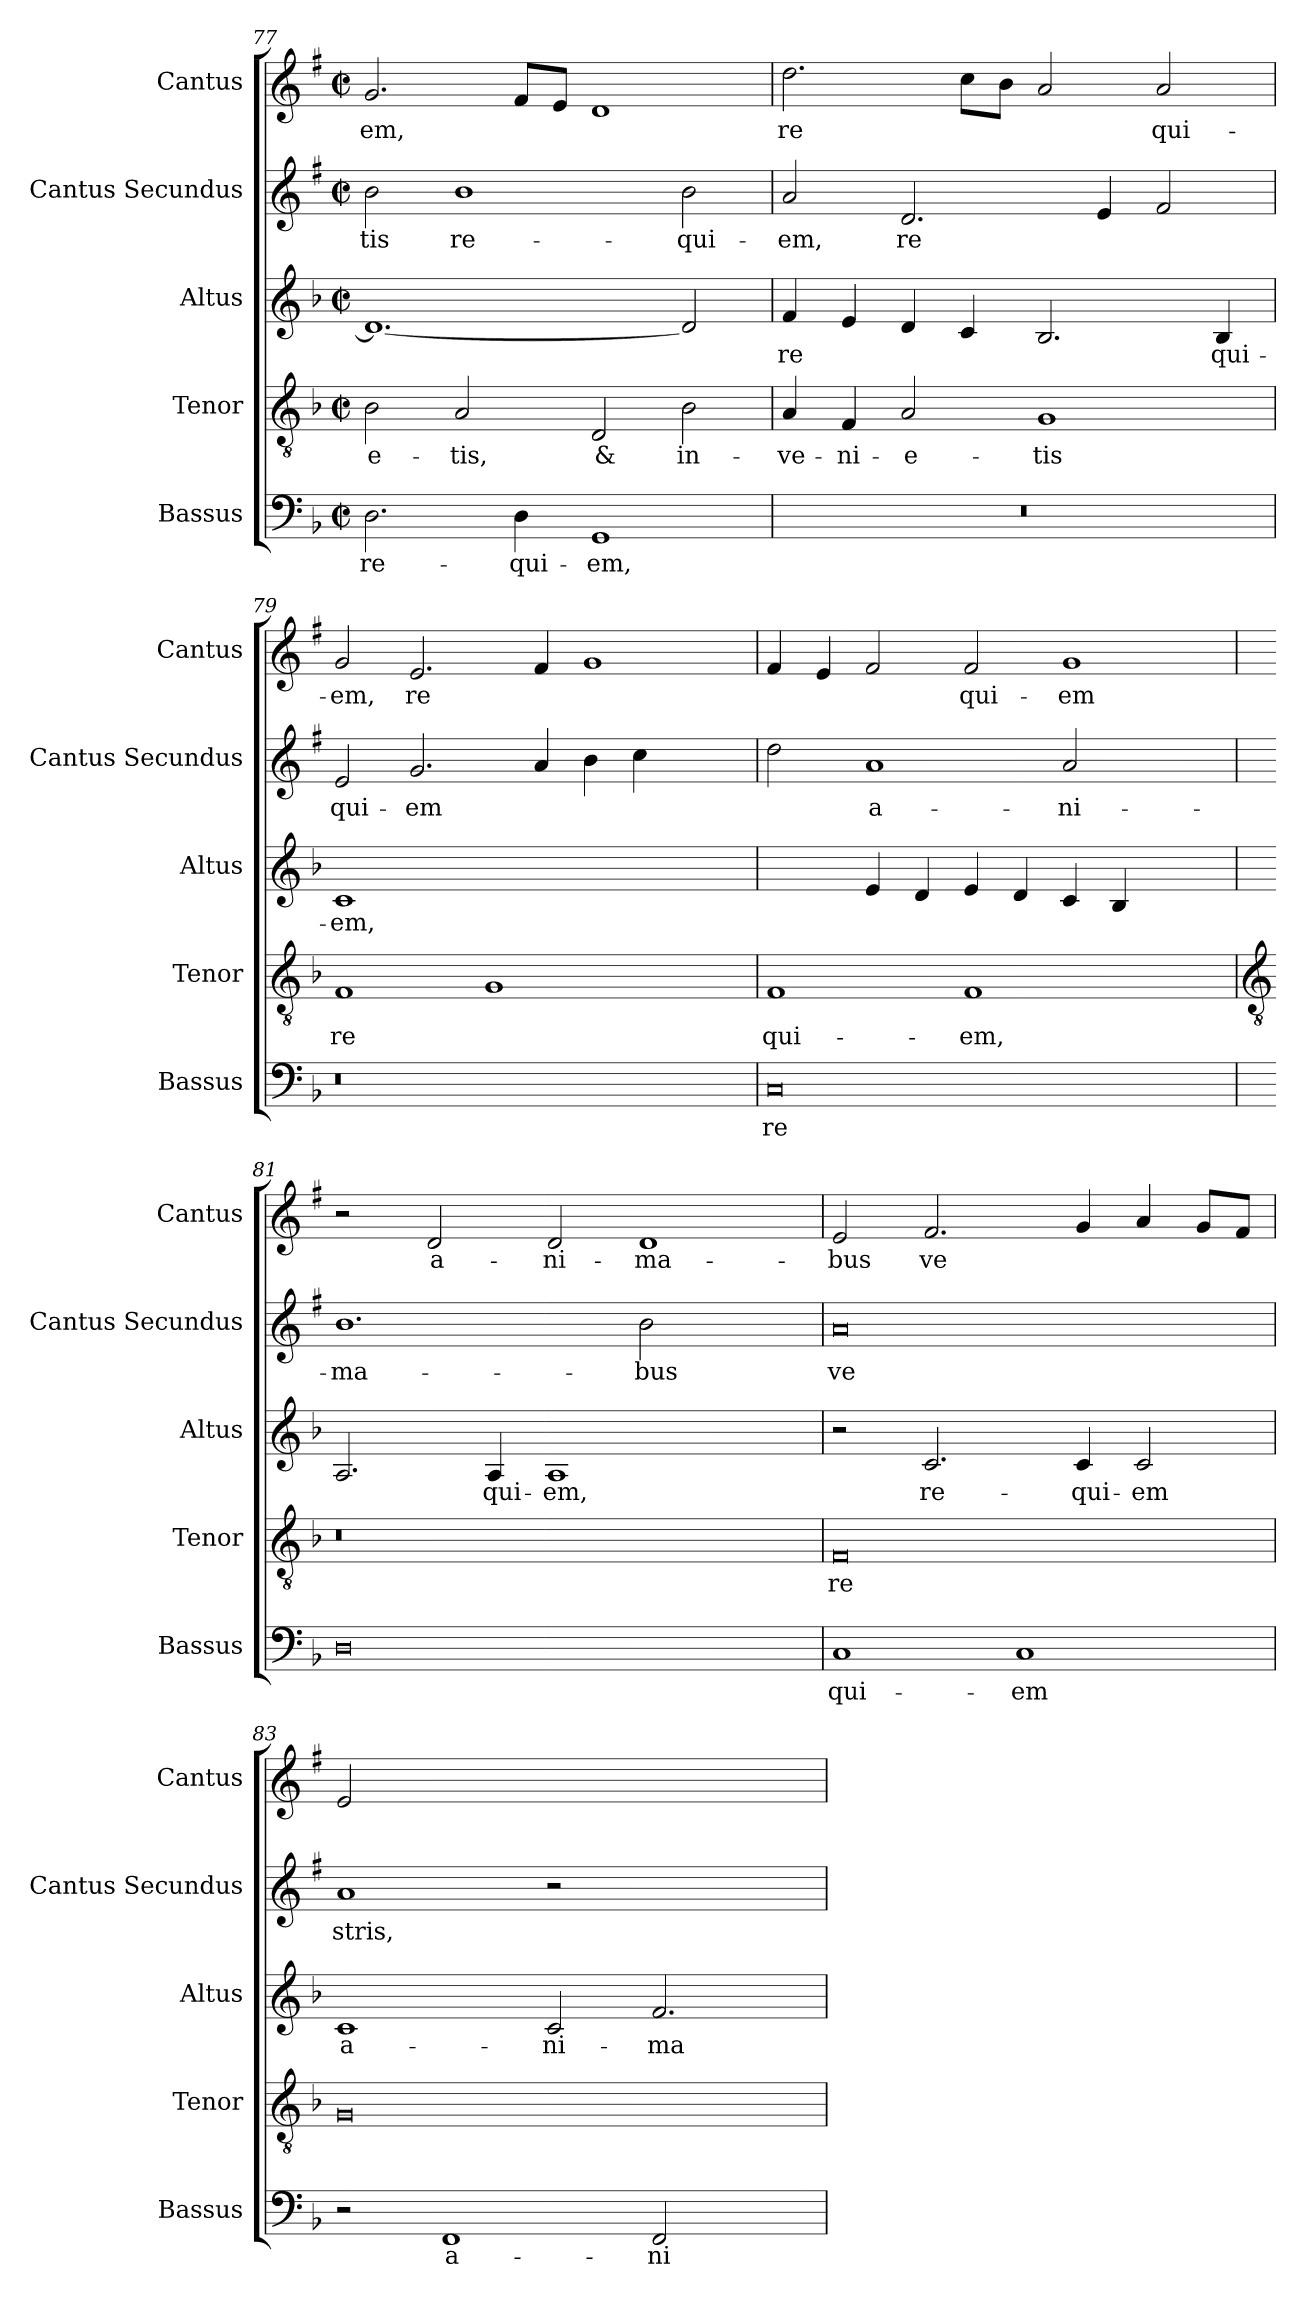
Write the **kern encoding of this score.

**kern	**text	**kern	**text	**kern	**text	**kern	**text	**kern	**text
*part5	*part5	*part4	*part4	*part3	*part3	*part2	*part2	*part1	*part1
*staff5	*staff5	*staff4	*staff4	*staff3	*staff3	*staff2	*staff2	*staff1	*staff1
*I"Bassus	*	*I"Tenor	*	*I"Altus	*	*I"Cantus Secundus	*	*I"Cantus	*
*I'Bassus	*	*I'Tenor	*	*I'Altus	*	*I'Cantus Secundus	*	*I'Cantus	*
*clefF4	*	*clefGv2	*	*clefG2	*	*clefG2	*	*clefG2	*
*	*	*	*	*	*	*ITrd1c2	*	*ITrd1c2	*
*k[b-]	*	*k[b-]	*	*k[b-]	*	*k[b-]	*	*k[b-]	*
*F:	*	*F:	*	*F:	*	*F:	*	*F:	*
*M4/2	*	*M4/2	*	*M4/2	*	*M4/2	*	*M4/2	*
*met(c|)	*	*met(c|)	*	*met(c|)	*	*met(c|)	*	*met(c|)	*
=77	=77	=77	=77	=77	=77	=77	=77	=77	=77
!	!LO:LY:b	!	!LO:LY:b	!	!	!	!LO:LY:b	!	!LO:LY:b
2.D	re-	2B-	-e-	1.d_	.	2a	-tis	2.f/	-em,
!	!	!	!LO:LY:b	!	!	!	!LO:LY:b	!	!
.	.	2A	-tis,	.	.	1a	re-	.	.
!	!LO:LY:b	!	!	!	!	!	!	!	!
4D	-qui-	.	.	.	.	.	.	8e/L	.
.	.	.	.	.	.	.	.	8d/J	.
!	!LO:LY:b	!	!LO:LY:b	!	!	!	!	!	!
1GG	-em,	2D	&	.	.	.	.	1c/	.
!	!	!	!LO:LY:b	!	!	!	!LO:LY:b	!	!
.	.	2B-	in-	2d]	.	2a	-qui-	.	.
!!LO:LB:g=z
=78	=78	=78	=78	=78	=78	=78	=78	=78	=78
!	!	!	!LO:LY:b	!	!LO:LY:b	!	!LO:LY:b	!	!LO:LY:b
0r	.	4A	-ve-	4f	re	2g	-em,	2.cc\	re
!	!	!	!LO:LY:b	!	!	!	!	!	!
.	.	4F	-ni-	4e	.	.	.	.	.
!	!	!	!LO:LY:b	!	!	!	!LO:LY:b	!	!
.	.	2A	-e-	4d	.	2.c	re	.	.
.	.	.	.	4c	.	.	.	8b-\L	.
.	.	.	.	.	.	.	.	8a\J	.
!	!	!	!LO:LY:b	!	!	!	!	!	!
.	.	1G	-tis	2.B-	.	.	.	2g/	.
.	.	.	.	.	.	4d	.	.	.
!	!	!	!	!	!	!	!	!	!LO:LY:b
.	.	.	.	.	.	2e	.	2g/	qui-
!	!	!	!	!	!LO:LY:b	!	!	!	!
.	.	.	.	4B-	qui-	.	.	.	.
=79	=79	=79	=79	=79	=79	=79	=79	=79	=79
!	!	!	!LO:LY:b	!	!LO:LY:b	!	!LO:LY:b	!	!LO:LY:b
0r	.	1F	re	1c	-em,	2d	qui-	2f/	-em,
!	!	!	!	!	!	!	!LO:LY:b	!	!LO:LY:b
.	.	.	.	.	.	2.f	-em	2.d/	re
!	!	!	!	!	!LO:LY:b	!	!	!	!
.	.	1G	.	[1fyy	re	.	.	.	.
.	.	.	.	.	.	4g	.	4e/	.
.	.	.	.	.	.	4a	.	1f/	.
.	.	.	.	.	.	4b-	.	.	.
2ryy	.	2ryy	.	2ryy	.	2ryy	.	.	.
!!LO:LB:g=z
=80	=80	=80	=80	=80	=80	=80	=80	=80	=80
!	!LO:LY:b	!	!LO:LY:b	!	!	!	!	!	!
0C	re	1F	qui-	2fyy]	.	2cc	.	4e/	.
.	.	.	.	.	.	.	.	4d/	.
!	!	!	!	!	!	!	!LO:LY:b	!	!
.	.	.	.	4e	.	1g	a-	2e/	.
.	.	.	.	4d	.	.	.	.	.
!	!	!	!LO:LY:b	!	!	!	!	!	!LO:LY:b
.	.	1F	-em,	4e	.	.	.	2e/	qui-
.	.	.	.	4d	.	.	.	.	.
!	!	!	!	!	!	!	!LO:LY:b	!	!LO:LY:b
.	.	.	.	4c	.	2g	-ni-	1f/	-em
.	.	.	.	4B-	.	.	.	.	.
2ryy	.	2ryy	.	2ryy	.	2ryy	.	.	.
!!LO:LB:g=z
=81	=81	=81	=81	=81	=81	=81	=81	=81	=81
*	*	*clefGv2	*	*	*	*	*	*	*
!	!	!	!	!	!	!	!LO:LY:b	!	!
0D	.	0r	.	2.A	.	1.a	-ma-	2r	.
!	!	!	!	!	!	!	!	!	!LO:LY:b
.	.	.	.	.	.	.	.	2c/	a-
!	!	!	!	!	!LO:LY:b	!	!	!	!
.	.	.	.	4A	qui-	.	.	.	.
!	!	!	!	!	!LO:LY:b	!	!	!	!LO:LY:b
.	.	.	.	1A	-em,	.	.	2c/	-ni-
!	!	!	!	!	!	!	!LO:LY:b	!	!LO:LY:b
.	.	.	.	.	.	2a	-bus	1c/	-ma-
2ryy	.	2ryy	.	2ryy	.	2ryy	.	.	.
=82	=82	=82	=82	=82	=82	=82	=82	=82	=82
!	!LO:LY:b	!	!LO:LY:b	!	!	!	!LO:LY:b	!	!LO:LY:b
1C	qui-	0F	re	2r	.	0g	ve	2d/	-bus
!	!	!	!	!	!LO:LY:b	!	!	!	!LO:LY:b
.	.	.	.	2.c	re-	.	.	2.e/	ve
!	!LO:LY:b	!	!	!	!	!	!	!	!
1C	-em	.	.	.	.	.	.	.	.
!	!	!	!	!	!LO:LY:b	!	!	!	!
.	.	.	.	4c	-qui-	.	.	4f/	.
!	!	!	!	!	!LO:LY:b	!	!	!	!
.	.	.	.	2c	-em	.	.	4g/	.
.	.	.	.	.	.	.	.	8f/L	.
.	.	.	.	.	.	.	.	8e/J	.
=83	=83	=83	=83	=83	=83	=83	=83	=83	=83
!	!	!	!	!	!LO:LY:b	!	!LO:LY:b	!	!
2r	.	0G	.	1c	a-	1g	stris,	2d/	.
!	!LO:LY:b	!	!	!	!	!	!	!	!
1FF	a-	.	.	.	.	.	.	1..ryy	.
!	!	!	!	!	!LO:LY:b	!	!	!	!
.	.	.	.	2c	-ni-	2r	.	.	.
!	!LO:LY:b	!	!	!	!LO:LY:b	!	!LO:LY:b	!	!
2FF	-ni-	.	.	2.f	-ma	[2gyy	iu	.	.
4ryy	.	4ryy	.	.	.	4ryy	.	.	.
=	=	=	=	=	=	=	=	=	=
*-	*-	*-	*-	*-	*-	*-	*-	*-	*-
